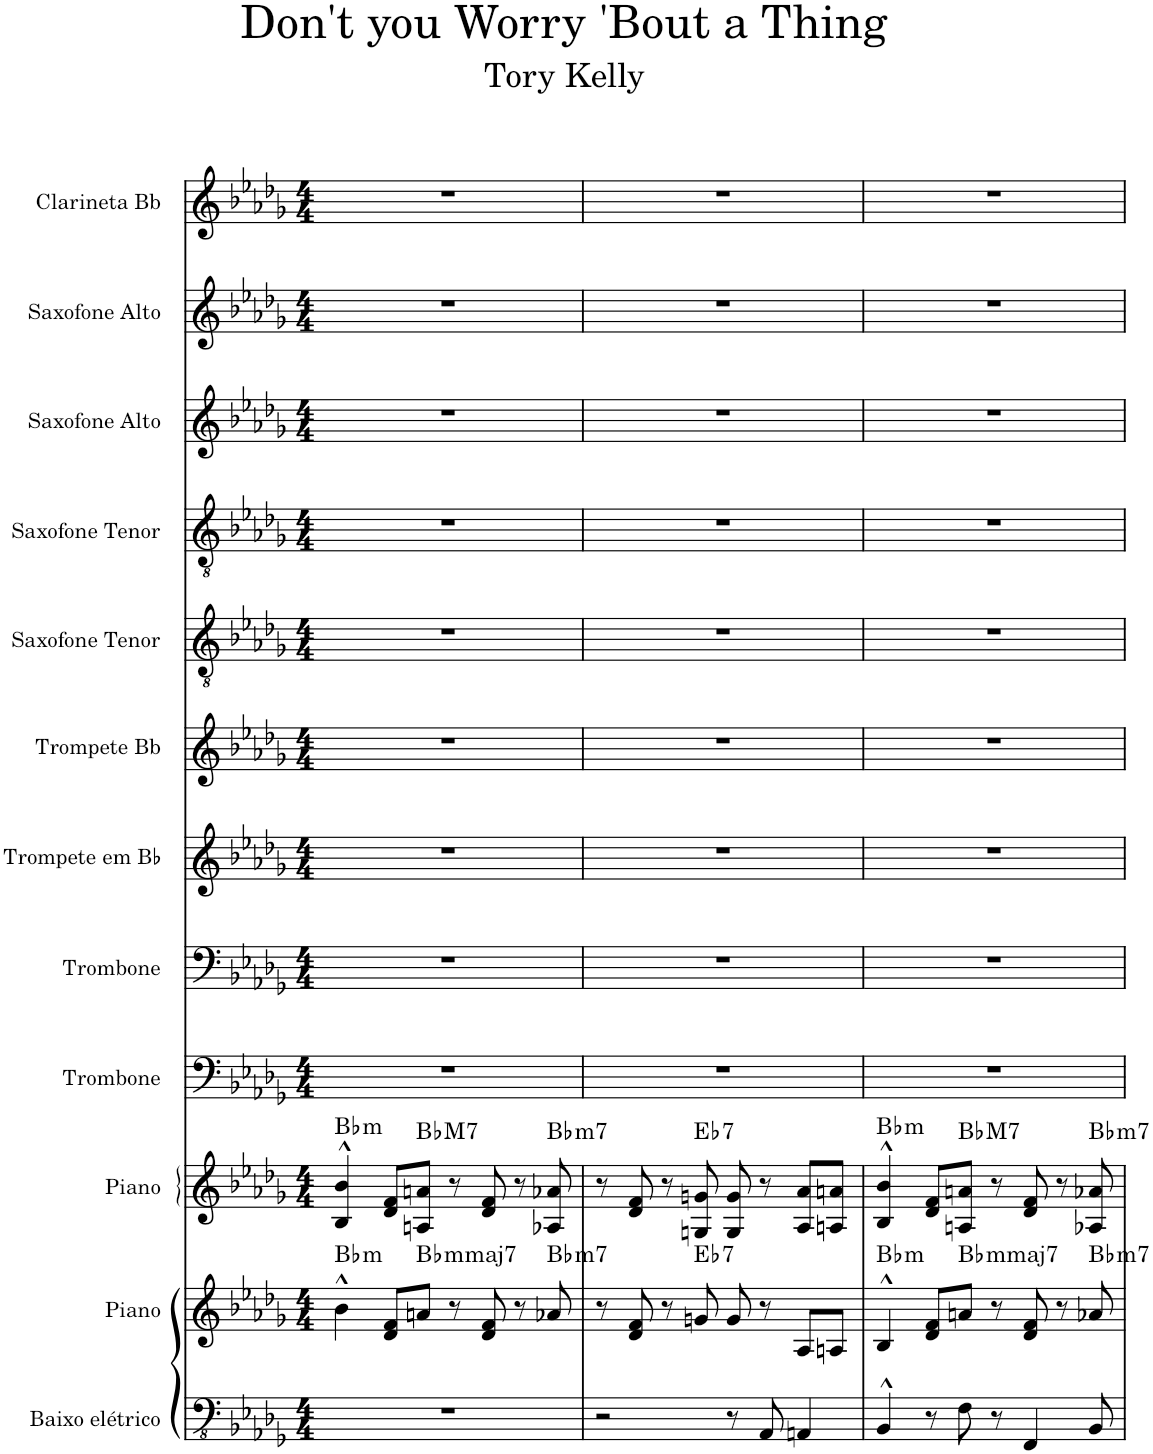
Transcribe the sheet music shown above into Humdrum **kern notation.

**kern	**kern	**kern	**kern	**kern	**kern	**kern	**kern	**kern	**kern	**kern	**kern
*part12	*part11	*part10	*part9	*part8	*part7	*part6	*part5	*part4	*part3	*part2	*part1
*staff12	*staff11	*staff10	*staff9	*staff8	*staff7	*staff6	*staff5	*staff4	*staff3	*staff2	*staff1
*I"Baixo elétrico	*I"Piano	*I"Piano	*I"Trombone	*I"Trombone	*I"Trompete em Bb	*I"Trompete Bb	*I"Saxofone Tenor	*I"Saxofone Tenor	*I"Saxofone Alto	*I"Saxofone Alto	*I"Clarineta Bb
*I'B. El.	*I'Pno	*I'Pno	*I'Tbn.	*I'Tbn.	*I'Tpt. em Bb	*I'Tpt. Bb	*I'Sax. Tn.	*I'Sax. Tn.	*	*	*I'Cl. Bb
*clefFv4	*clefG2	*clefG2	*clefF4	*clefF4	*clefG2	*clefG2	*clefGv2	*clefGv2	*clefG2	*clefG2	*clefG2
*	*	*	*	*	*ITrd1c2	*ITrd1c2	*ITrd8c14	*ITrd8c14	*ITrd5c9	*ITrd5c9	*ITrd1c2
*k[b-e-a-d-g-]	*k[b-e-a-d-g-]	*k[b-e-a-d-g-]	*k[b-e-a-d-g-]	*k[b-e-a-d-g-]	*k[b-e-a-d-g-]	*k[b-e-a-d-g-]	*k[b-e-a-d-g-]	*k[b-e-a-d-g-]	*k[b-e-a-d-g-]	*k[b-e-a-d-g-]	*k[b-e-a-d-g-]
*M4/4	*M4/4	*M4/4	*M4/4	*M4/4	*M4/4	*M4/4	*M4/4	*M4/4	*M4/4	*M4/4	*M4/4
=1	=1	=1	=1	=1	=1	=1	=1	=1	=1	=1	=1
1r	4b-^^\	4B-/^^ 4b-/^^	1r	1r	1r	1r	1r	1r	1r	1r	1r
.	8d-/ 8f/L	8d-/ 8f/L	.	.	.	.	.	.	.	.	.
.	8an/J	8An/ 8an/J	.	.	.	.	.	.	.	.	.
.	8r	8r	.	.	.	.	.	.	.	.	.
.	8d-/ 8f/	8d-/ 8f/	.	.	.	.	.	.	.	.	.
.	8r	8r	.	.	.	.	.	.	.	.	.
.	8a-X/	8A-X/ 8a-X/	.	.	.	.	.	.	.	.	.
=2	=2	=2	=2	=2	=2	=2	=2	=2	=2	=2	=2
2r	8r	8r	1r	1r	1r	1r	1r	1r	1r	1r	1r
.	8d-/ 8f/	8d-/ 8f/	.	.	.	.	.	.	.	.	.
.	8r	8r	.	.	.	.	.	.	.	.	.
.	8gn/	8Gn/ 8gn/	.	.	.	.	.	.	.	.	.
8r	8g/	8G/ 8g/	.	.	.	.	.	.	.	.	.
8AAA-/	8r	8r	.	.	.	.	.	.	.	.	.
4AAAn/	8A-/L	8A-/ 8a-/L	.	.	.	.	.	.	.	.	.
.	8An/J	8An/ 8an/J	.	.	.	.	.	.	.	.	.
=3	=3	=3	=3	=3	=3	=3	=3	=3	=3	=3	=3
4BBB-^^/	4B-^^/	4B-/^^ 4b-/^^	1r	1r	1r	1r	1r	1r	1r	1r	1r
8r	8d-/ 8f/L	8d-/ 8f/L	.	.	.	.	.	.	.	.	.
8FF\	8an/J	8An/ 8an/J	.	.	.	.	.	.	.	.	.
8r	8r	8r	.	.	.	.	.	.	.	.	.
4FFF/	8d-/ 8f/	8d-/ 8f/	.	.	.	.	.	.	.	.	.
.	8r	8r	.	.	.	.	.	.	.	.	.
8BBB-/	8a-X/	8A-X/ 8a-X/	.	.	.	.	.	.	.	.	.
=	=	=	=	=	=	=	=	=	=	=	=
*-	*-	*-	*-	*-	*-	*-	*-	*-	*-	*-	*-
